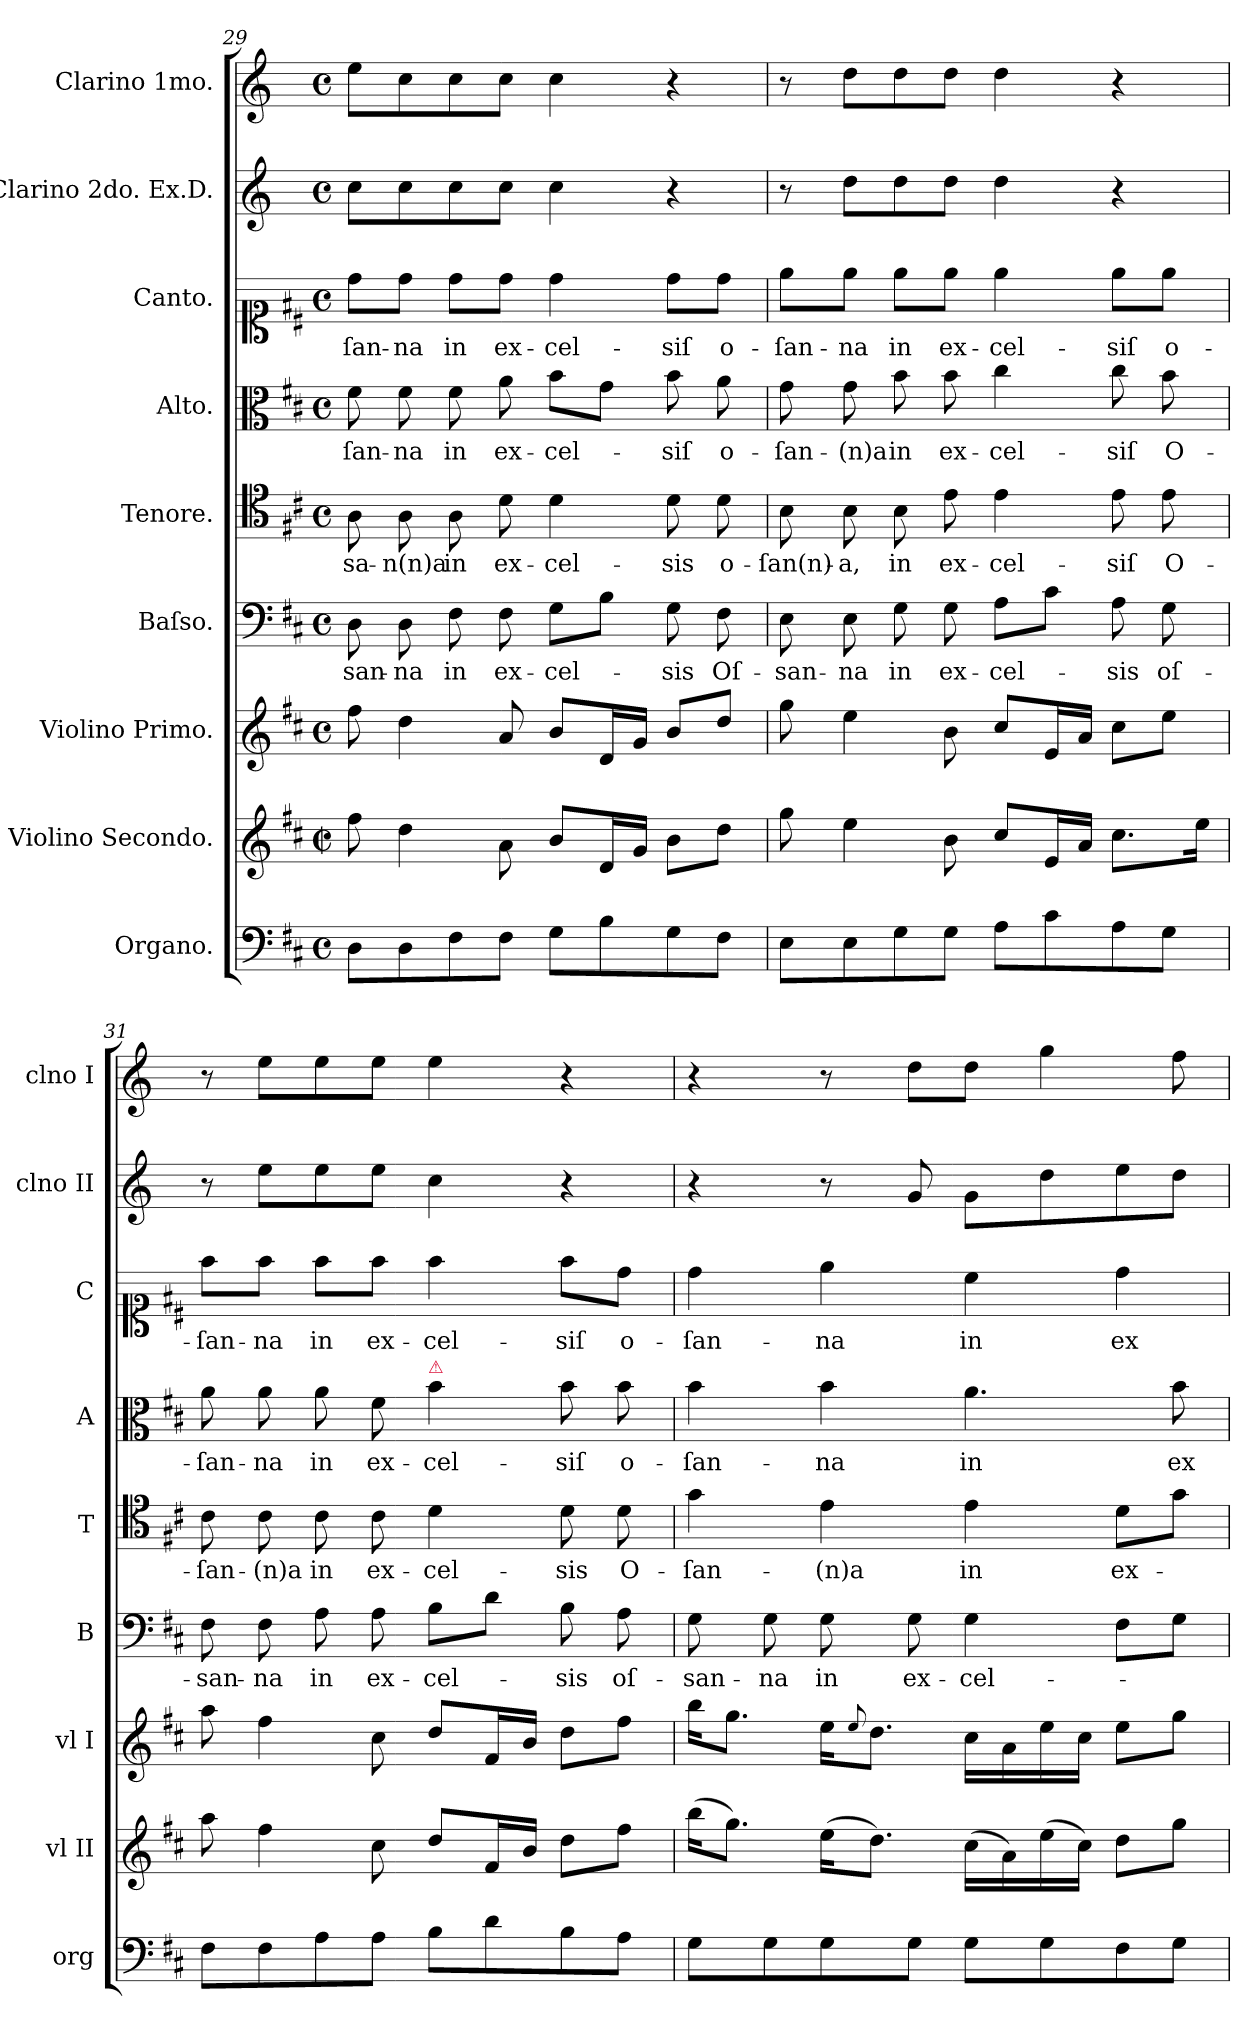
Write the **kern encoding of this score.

**kern	**kern	**kern	**kern	**text	**kern	**text	**kern	**text	**kern	**text	**kern	**kern
*part9	*part8	*part7	*part6	*part6	*part5	*part5	*part4	*part4	*part3	*part3	*part2	*part1
*staff9	*staff8	*staff7	*staff6	*staff6	*staff5	*staff5	*staff4	*staff4	*staff3	*staff3	*staff2	*staff1
*I"Organo.	*I"Violino Secondo.	*I"Violino Primo.	*I"Baſso.	*	*I"Tenore.	*	*I"Alto.	*	*I"Canto.	*	*I"Clarino 2do. Ex.D.	*I"Clarino 1mo.
*I'org	*I'vl II	*I'vl I	*I'B	*	*I'T	*	*I'A	*	*I'C	*	*I'clno II	*I'clno I
*clefF4	*clefG2	*clefG2	*clefF4	*	*clefC4	*	*clefC3	*	*clefC1	*	*clefG2	*clefG2
*	*	*	*	*	*	*	*	*	*	*	*ITrd-1c-2	*ITrd6c10
*k[f#c#]	*k[f#c#]	*k[f#c#]	*k[f#c#]	*	*k[f#c#]	*	*k[f#c#]	*	*k[f#c#]	*	*k[f#c#]	*k[f#c#]
*M4/4	*M4/4	*M4/4	*M4/4	*	*M4/4	*	*M4/4	*	*M4/4	*	*M4/4	*M4/4
*met(c)	*met(c|)	*met(c)	*met(c)	*	*met(c)	*	*met(c)	*	*met(c)	*	*met(c)	*met(c)
=29	=29	=29	=29	=29	=29	=29	=29	=29	=29	=29	=29	=29
8D\L	8ff#\	8ff#\	8D\	-san-	8A\	-sa-	8f#\	-ſan-	8dd\L	-ſan-	8dd\L	8f#\L
8D\	4dd\	4dd\	8D\	-na	8A\	-n(n)a	8f#\	-na	8dd\J	-na	8dd\	8d\
8F#\	.	.	8F#\	in	8A\	in	8f#\	in	8dd\L	in	8dd\	8d\
8F#\J	8a\	8a/	8F#\	ex-	8d\	ex-	8a\	ex-	8dd\J	ex-	8dd\J	8d\J
8G\L	8b/L	8b/L	8G\L	-cel-	4d\	-cel-	8b\L	-cel-	4dd\	-cel-	4dd\	4d\
8B\	16d/L	16d/L	8B\J	.	.	.	8g\J	.	.	.	.	.
.	16g/JJ	16g/JJ	.	.	.	.	.	.	.	.	.	.
8G\	8b\L	8b/L	8G\	-sis	8d\	-sis	8b\	-siſ	8dd\L	-siſ	4r	4r
8F#\J	8dd\J	8dd/J	8F#\	Oſ-	8d\	o-	8a\	o-	8dd\J	o-	.	.
=30	=30	=30	=30	=30	=30	=30	=30	=30	=30	=30	=30	=30
8E\L	8gg\	8gg\	8E\	-san-	8B\	-ſan(n)-	8g\	-ſan-	8ee\L	-ſan-	8r	8r
8E\	4ee\	4ee\	8E\	-na	8B\	-a,	8g\	-(n)a	8ee\J	-na	8ee\L	8e\L
8G\	.	.	8G\	in	8B\	in	8b\	in	8ee\L	in	8ee\	8e\
8G\J	8b\	8b\	8G\	ex-	8e\	ex-	8b\	ex-	8ee\J	ex-	8ee\J	8e\J
8A\L	8cc#/L	8cc#/L	8A\L	-cel-	4e\	-cel-	4cc#\	-cel-	4ee\	-cel-	4ee\	4e\
8c#\	16e/L	16e/L	8c#\J	.	.	.	.	.	.	.	.	.
.	16a/JJ	16a/JJ	.	.	.	.	.	.	.	.	.	.
8A\	8.cc#\L	8cc#\L	8A\	-sis	8e\	-siſ	8cc#\	-siſ	8ee\L	-siſ	4r	4r
8G\J	.	8ee\J	8G\	oſ-	8e\	O-	8b\	O-	8ee\J	o-	.	.
.	16ee\Jk	.	.	.	.	.	.	.	.	.	.	.
=31	=31	=31	=31	=31	=31	=31	=31	=31	=31	=31	=31	=31
8F#\L	8aa\	8aa\	8F#\	-san-	8c#\	-ſan-	8a\	-ſan-	8ff#\L	-ſan-	8r	8r
8F#\	4ff#\	4ff#\	8F#\	-na	8c#\	-(n)a	8a\	-na	8ff#\J	-na	8ff#\L	8f#\L
8A\	.	.	8A\	in	8c#\	in	8a\	in	8ff#\L	in	8ff#\	8f#\
8A\J	8cc#\	8cc#\	8A\	ex-	8c#\	ex-	8f#\	ex-	8ff#\J	ex-	8ff#\J	8f#\J
!	!	!	!	!	!	!	!LO:TX:a:color=crimson:t=⚠	!	!	!	!	!
8B\L	8dd/L	8dd/L	8B\L	-cel-	4d\	-cel-	4b\	-cel-	4ff#\	-cel-	4dd\	4f#\
8d\	16f#/L	16f#/L	8d\J	.	.	.	.	.	.	.	.	.
.	16b/JJ	16b/JJ	.	.	.	.	.	.	.	.	.	.
8B\	8dd\L	8dd\L	8B\	-sis	8d\	-sis	8b\	-siſ	8ff#\L	-siſ	4r	4r
8A\J	8ff#\J	8ff#\J	8A\	oſ-	8d\	O-	8b\	o-	8dd\J	o-	.	.
=32	=32	=32	=32	=32	=32	=32	=32	=32	=32	=32	=32	=32
8G\L	(16bb\KL	16bb\KL	8G\	-san-	4g\	-ſan-	4b\	-ſan-	4dd\	-ſan-	4r	4r
.	8.gg\J)	8.gg\J	.	.	.	.	.	.	.	.	.	.
8G\	.	.	8G\	-na	.	.	.	.	.	.	.	.
8G\	(16ee\KL	16ee\KL	8G\	in	4e\	-(n)a	4b\	-na	4ee\	-na	8r	8r
.	.	8qqee/	.	.	.	.	.	.	.	.	.	.
.	8.dd\J)	8.dd\J	.	.	.	.	.	.	.	.	.	.
8G\J	.	.	8G\	ex-	.	.	.	.	.	.	8a/	8e\L
8G\L	(16cc#\LL	16cc#\LL	4G\	-cel-	4e\	in	4.a\	in	4cc#\	in	8a\L	8e\J
.	16a\)	16a\	.	.	.	.	.	.	.	.	.	.
8G\	(16ee\	16ee\	.	.	.	.	.	.	.	.	8ee\	4a\
.	16cc#\JJ)	16cc#\JJ	.	.	.	.	.	.	.	.	.	.
8F#\	8dd\L	8ee\L	8F#\L	.	8d\L	ex-	.	.	4dd\	ex-	8ff#\	.
8G\J	8gg\J	8gg\J	8G\J	.	8g\J	.	8b\	ex-	.	.	8ee\J	8g\
=	=	=	=	=	=	=	=	=	=	=	=	=
*-	*-	*-	*-	*-	*-	*-	*-	*-	*-	*-	*-	*-
